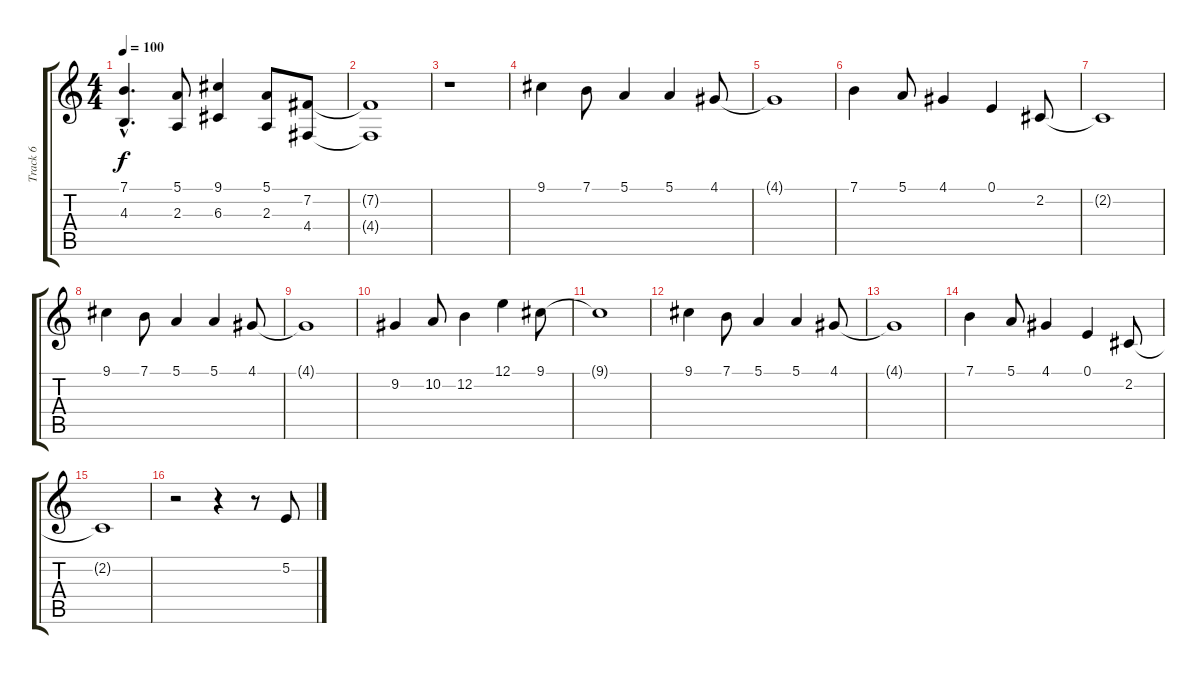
\track ("Track 6" "Track 6") {instrument flute}
\staff {score tabs}
\tuning (E4 B3 G3 D3 A2 E2) {hide}
\ts (4 4)
\tempo 100
\clef g2
\ks c
(7.1{hac} 4.3{hac}).4{d dy f} (5.1 2.3).8 (9.1 6.3).4 (5.1 2.3).8 (7.2 4.4).8 |
(7.2{t} 4.4{t}).1 |
r.1 |
9.1.4 7.1.8 5.1.4 5.1.4 4.1.8 |
4.1{t}.1 |
7.1.4 5.1.8 4.1.4 0.1.4 2.2.8 |
2.2{t}.1 |
9.1.4 7.1.8 5.1.4 5.1.4 4.1.8 |
4.1{t}.1 |
9.2.4 10.2.8 12.2.4 12.1.4 9.1.8 |
9.1{t}.1 |
9.1.4 7.1.8 5.1.4 5.1.4 4.1.8 |
4.1{t}.1 |
7.1.4 5.1.8 4.1.4 0.1.4 2.2.8 |
2.2{t}.1 |
r.2 r.4 r.8 5.2.8
